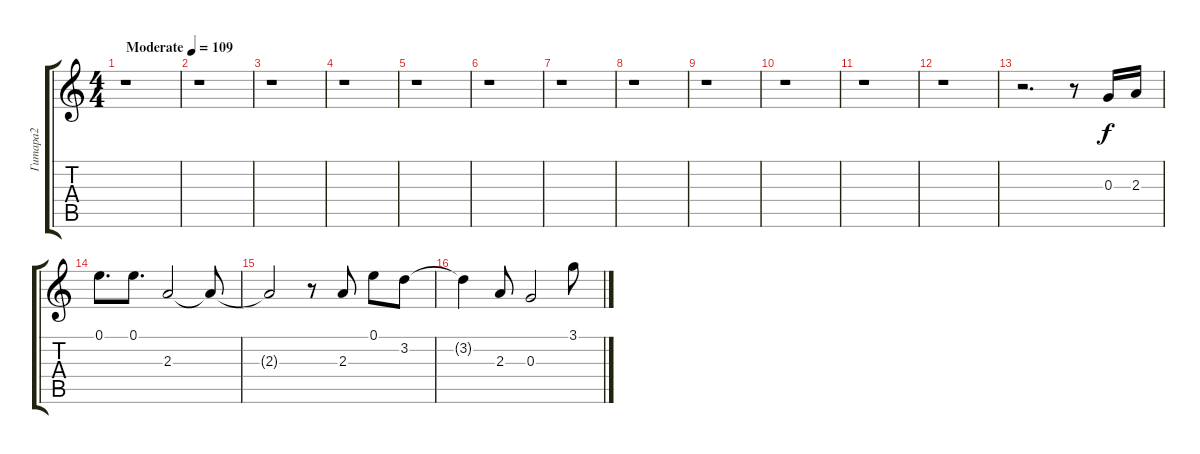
\track ("Гитара2" "Гитара2") {instrument electricguitarjazz}
\staff {score tabs}
\tuning (E4 B3 G3 D3 A2 E2) {hide}
\ts (4 4)
\tempo (109 "Moderate")
\clef g2
\ks c
r.1{dy f instrument electricguitarjazz} |
r.1 |
r.1 |
r.1 |
r.1 |
r.1 |
r.1 |
r.1 |
r.1 |
r.1 |
r.1 |
r.1 |
r.2{d} r.8 0.3.16 2.3.16 |
0.1.8{d} 0.1.8{d} 2.3.2 2.3{t}.8 |
2.3{t}.2 r.8 2.3.8 0.1.8 3.2.8 |
3.2{t}.4 2.3.8 0.3.2 3.1.8
